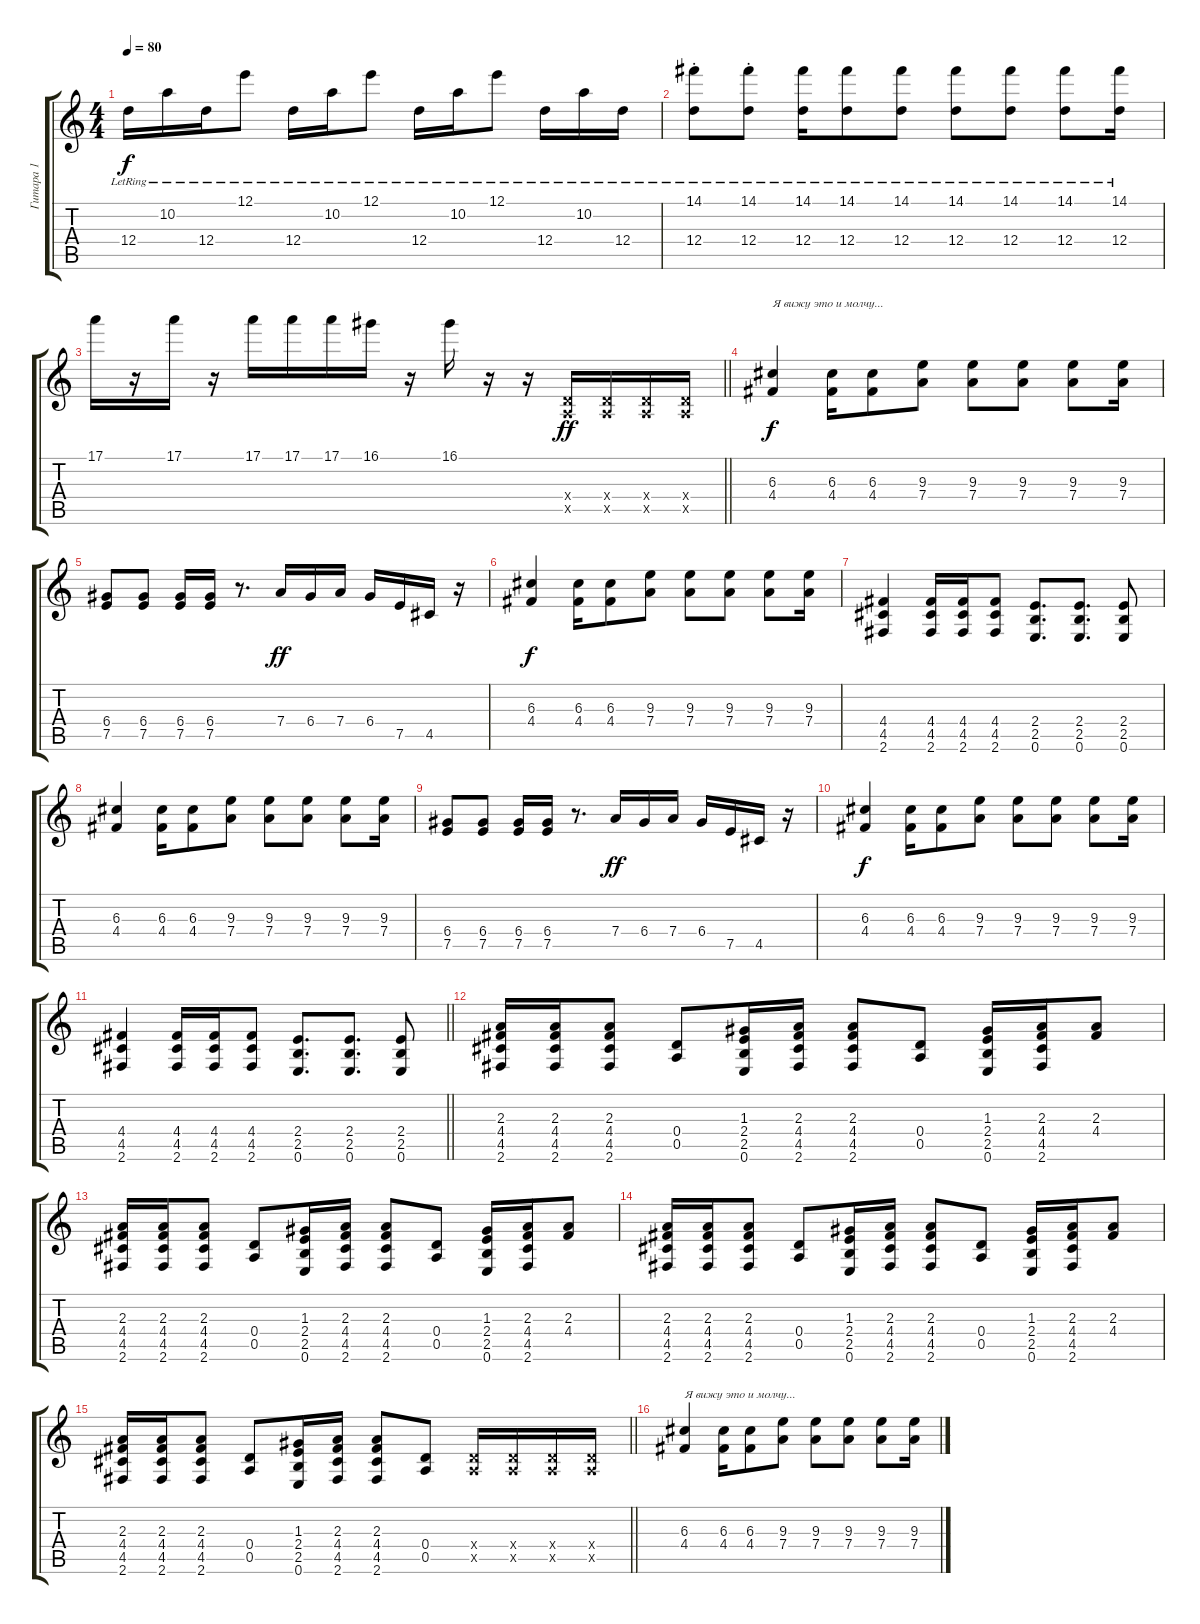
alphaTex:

\track ("Гитара 1" "Гитара 1") {instrument acousticguitarsteel}
\staff {score tabs}
\tuning (E4 B3 G3 D3 A2 E2) {hide}
\ts (4 4)
\tempo 80
\clef g2
\ks c
12.4{lr}.16{dy f} 10.2{lr}.16 12.4{lr}.16 12.1{lr}.8 12.4{lr}.16 10.2{lr}.16 12.1{lr}.8 12.4{lr}.16 10.2{lr}.16 12.1{lr}.8 12.4{lr}.16 10.2{lr}.16 12.4{lr}.16 |
(14.1{st lr} 12.4{st lr}).8 (14.1{st lr} 12.4{st lr}).8 (14.1{lr} 12.4{lr}).16 (14.1{lr} 12.4{lr}).8 (14.1{lr} 12.4{lr}).8 (14.1{lr} 12.4{lr}).8 (14.1{lr} 12.4{lr}).8 (14.1{lr} 12.4{lr}).8 (14.1{lr} 12.4{lr}).16 |
\barLineRight lightlight
17.1.16 r.16 17.1.16 r.16 17.1.16 17.1.16 17.1.16 16.1.16 r.16 16.1.16 r.16 r.16 (0.4{x} 0.5{x}).16{dy ff} (0.4{x} 0.5{x}).16 (0.4{x} 0.5{x}).16 (0.4{x} 0.5{x}).16 |
(6.3 4.4).4{txt "Я вижу это и молчу..." dy f} (6.3 4.4).16 (6.3 4.4).8 (9.3 7.4).8 (9.3 7.4).8 (9.3 7.4).8 (9.3 7.4).8 (9.3 7.4).16 |
(6.4 7.5).8 (6.4 7.5).8 (6.4 7.5).16 (6.4 7.5).16 r.8{d} 7.4.16{dy ff} 6.4.16 7.4.16 6.4.16 7.5.16 4.5.16 r.16 |
(6.3 4.4).4{dy f} (6.3 4.4).16 (6.3 4.4).8 (9.3 7.4).8 (9.3 7.4).8 (9.3 7.4).8 (9.3 7.4).8 (9.3 7.4).16 |
(4.4 4.5 2.6).4 (4.4 4.5 2.6).16 (4.4 4.5 2.6).16 (4.4 4.5 2.6).8 (2.4 2.5 0.6).8{d} (2.4 2.5 0.6).8{d} (2.4 2.5 0.6).8 |
(6.3 4.4).4 (6.3 4.4).16 (6.3 4.4).8 (9.3 7.4).8 (9.3 7.4).8 (9.3 7.4).8 (9.3 7.4).8 (9.3 7.4).16 |
(6.4 7.5).8 (6.4 7.5).8 (6.4 7.5).16 (6.4 7.5).16 r.8{d} 7.4.16{dy ff} 6.4.16 7.4.16 6.4.16 7.5.16 4.5.16 r.16 |
(6.3 4.4).4{dy f} (6.3 4.4).16 (6.3 4.4).8 (9.3 7.4).8 (9.3 7.4).8 (9.3 7.4).8 (9.3 7.4).8 (9.3 7.4).16 |
\barLineRight lightlight
(4.4 4.5 2.6).4 (4.4 4.5 2.6).16 (4.4 4.5 2.6).16 (4.4 4.5 2.6).8 (2.4 2.5 0.6).8{d} (2.4 2.5 0.6).8{d} (2.4 2.5 0.6).8 |
(2.3 4.4 4.5 2.6).16 (2.3 4.4 4.5 2.6).16 (2.3 4.4 4.5 2.6).8 (0.4 0.5).8 (1.3 2.4 2.5 0.6).16 (2.3 4.4 4.5 2.6).16 (2.3 4.4 4.5 2.6).8 (0.4 0.5).8 (1.3 2.4 2.5 0.6).16 (2.3 4.4 4.5 2.6).16 (2.3 4.4).8 |
(2.3 4.4 4.5 2.6).16 (2.3 4.4 4.5 2.6).16 (2.3 4.4 4.5 2.6).8 (0.4 0.5).8 (1.3 2.4 2.5 0.6).16 (2.3 4.4 4.5 2.6).16 (2.3 4.4 4.5 2.6).8 (0.4 0.5).8 (1.3 2.4 2.5 0.6).16 (2.3 4.4 4.5 2.6).16 (2.3 4.4).8 |
(2.3 4.4 4.5 2.6).16 (2.3 4.4 4.5 2.6).16 (2.3 4.4 4.5 2.6).8 (0.4 0.5).8 (1.3 2.4 2.5 0.6).16 (2.3 4.4 4.5 2.6).16 (2.3 4.4 4.5 2.6).8 (0.4 0.5).8 (1.3 2.4 2.5 0.6).16 (2.3 4.4 4.5 2.6).16 (2.3 4.4).8 |
\barLineRight lightlight
(2.3 4.4 4.5 2.6).16 (2.3 4.4 4.5 2.6).16 (2.3 4.4 4.5 2.6).8 (0.4 0.5).8 (1.3 2.4 2.5 0.6).16 (2.3 4.4 4.5 2.6).16 (2.3 4.4 4.5 2.6).8 (0.4 0.5).8 (0.4{x} 0.5{x}).16 (0.4{x} 0.5{x}).16 (0.4{x} 0.5{x}).16 (0.4{x} 0.5{x}).16 |
(6.3 4.4).4{txt "Я вижу это и молчу..."} (6.3 4.4).16 (6.3 4.4).8 (9.3 7.4).8 (9.3 7.4).8 (9.3 7.4).8 (9.3 7.4).8 (9.3 7.4).16
